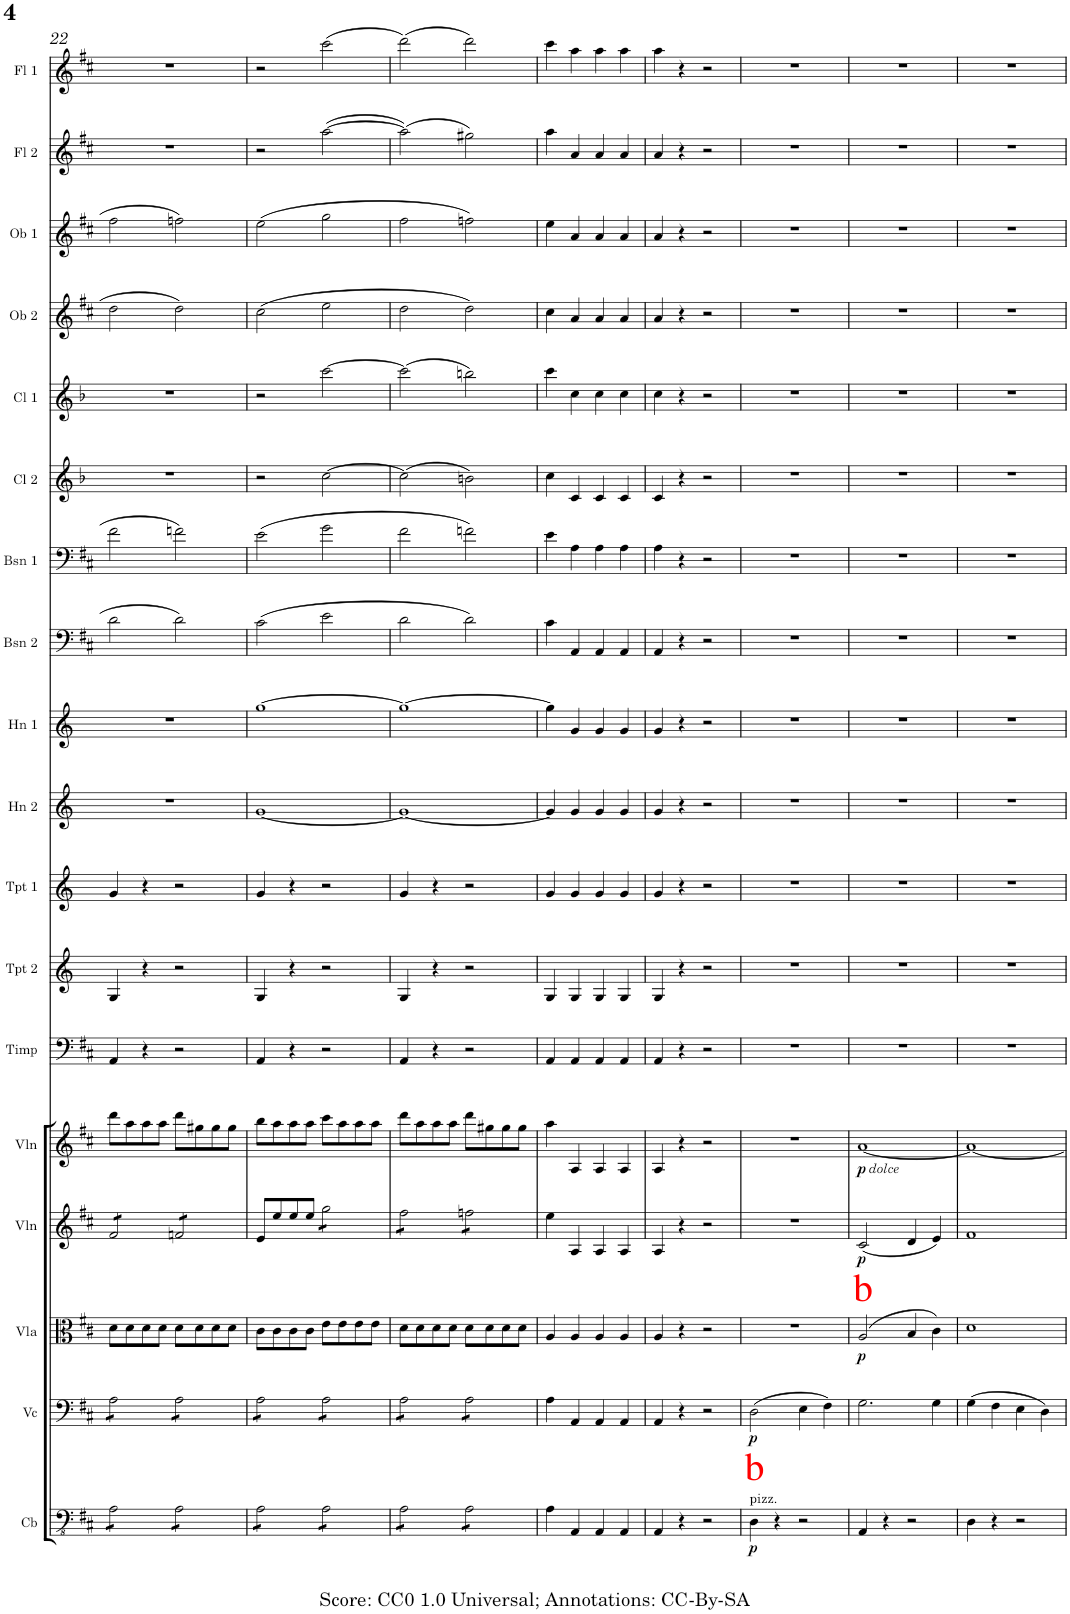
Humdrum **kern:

**kern	**dynam	**kern	**text	**dynam	**kern	**dynam	**kern	**text	**dynam	**kern	**dynam	**kern	**kern	**kern	**kern	**kern	**kern	**kern	**kern	**kern	**kern	**kern	**kern	**kern
*part18	*part18	*part17	*part17	*part17	*part16	*part16	*part15	*part15	*part15	*part14	*part14	*part13	*part12	*part11	*part10	*part9	*part8	*part7	*part6	*part5	*part4	*part3	*part2	*part1
*staff18	*staff18	*staff17	*staff17	*staff17	*staff16	*staff16	*staff15	*staff15	*staff15	*staff14	*staff14	*staff13	*staff12	*staff11	*staff10	*staff9	*staff8	*staff7	*staff6	*staff5	*staff4	*staff3	*staff2	*staff1
*I"Contrabass	*	*I"Violoncello	*	*	*I"Viola	*	*I"Violin	*	*	*I"Violin	*	*I"Timpani	*I"D Trumpet 2	*I"D Trumpet 1	*I"D Horn 2	*I"D Horn 1	*I"Bassoon 2	*I"Bassoon 1	*I"A Clarinet 2	*I"A Clarinet 1	*I"Oboe 2	*I"Oboe 1	*I"Flute 2	*I"Flute 1
*I'Cb	*	*I'Vc	*	*	*I'Vla	*	*I'Vln	*	*	*I'Vln	*	*I'Timp	*I'Tpt 2	*I'Tpt 1	*I'Hn 2	*I'Hn 1	*I'Bsn 2	*I'Bsn 1	*I'Cl 2	*I'Cl 1	*I'Ob 2	*I'Ob 1	*I'Fl 2	*I'Fl 1
!!LO:PB:g=z
*clefFv4	*	*clefF4	*	*	*clefC3	*	*clefG2	*	*	*clefG2	*	*clefF4	*clefG2	*clefG2	*clefG2	*clefG2	*clefF4	*clefF4	*clefG2	*clefG2	*clefG2	*clefG2	*clefG2	*clefG2
*	*	*	*	*	*	*	*	*	*	*	*	*	*Trd-1c-2	*Trd-1c-2	*Trd6c10	*Trd6c10	*	*	*Trd2c3	*Trd2c3	*	*	*	*
*k[f#c#]	*	*k[f#c#]	*	*	*k[f#c#]	*	*k[f#c#]	*	*	*k[f#c#]	*	*k[f#c#]	*k[]	*k[]	*k[]	*k[]	*k[f#c#]	*k[f#c#]	*k[b-]	*k[b-]	*k[f#c#]	*k[f#c#]	*k[f#c#]	*k[f#c#]
*M2/2	*	*M2/2	*	*	*M2/2	*	*M2/2	*	*	*M2/2	*	*M2/2	*M2/2	*M2/2	*M2/2	*M2/2	*M2/2	*M2/2	*M2/2	*M2/2	*M2/2	*M2/2	*M2/2	*M2/2
*met(c|)	*	*met(c|)	*	*	*met(c|)	*	*met(c|)	*	*	*met(c|)	*	*met(c|)	*met(c|)	*met(c|)	*met(c|)	*met(c|)	*met(c|)	*met(c|)	*met(c|)	*met(c|)	*met(c|)	*met(c|)	*met(c|)	*met(c|)
=22	=22	=22	=22	=22	=22	=22	=22	=22	=22	=22	=22	=22	=22	=22	=22	=22	=22	=22	=22	=22	=22	=22	=22	=22
*tremolo	*	*	*	*	*	*	*	*	*	*	*	*	*	*	*	*	*	*	*	*	*	*	*	*
*	*	*tremolo	*	*	*	*	*	*	*	*	*	*	*	*	*	*	*	*	*	*	*	*	*	*
*	*	*	*	*	*	*	*tremolo	*	*	*	*	*	*	*	*	*	*	*	*	*	*	*	*	*
8AA\L	.	8A\L	.	.	8d\L	.	8f#/L	.	.	8ddd\L	.	4AA/	4G/	4g/	1r	1r	2d\	2f#\	1r	1r	2dd\	2ff#\	1r	1r
8AA\	.	8A\	.	.	8d\	.	8f#/	.	.	8aa\	.	.	.	.	.	.	.	.	.	.	.	.	.	.
8AA\	.	8A\	.	.	8d\	.	8f#/	.	.	8aa\	.	4r	4r	4r	.	.	.	.	.	.	.	.	.	.
8AA\J	.	8A\J	.	.	8d\J	.	8f#/J	.	.	8aa\J	.	.	.	.	.	.	.	.	.	.	.	.	.	.
8AA\L	.	8A\L	.	.	8d\L	.	8fn/L	.	.	8ddd\L	.	2r	2r	2r	.	.	2d\	2fn\	.	.	2dd\	2ffn\	.	.
8AA\	.	8A\	.	.	8d\	.	8fn/	.	.	8gg#X\	.	.	.	.	.	.	.	.	.	.	.	.	.	.
8AA\	.	8A\	.	.	8d\	.	8fn/	.	.	8gg#\	.	.	.	.	.	.	.	.	.	.	.	.	.	.
8AA\J	.	8A\J	.	.	8d\J	.	8fn/J	.	.	8gg#\J	.	.	.	.	.	.	.	.	.	.	.	.	.	.
*	*	*	*	*	*	*	*Xtremolo	*	*	*	*	*	*	*	*	*	*	*	*	*	*	*	*	*
=23	=23	=23	=23	=23	=23	=23	=23	=23	=23	=23	=23	=23	=23	=23	=23	=23	=23	=23	=23	=23	=23	=23	=23	=23
8AA\L	.	8A\L	.	.	8c#\L	.	8e/L	.	.	8bb\L	.	4AA/	4G/	4g/	[1g	[1gg	(2c#\	(2e\	2r	2r	(2cc#\	(2ee\	2r	2r
8AA\	.	8A\	.	.	8c#\	.	8ee/	.	.	8aa\	.	.	.	.	.	.	.	.	.	.	.	.	.	.
8AA\	.	8A\	.	.	8c#\	.	8ee/	.	.	8aa\	.	4r	4r	4r	.	.	.	.	.	.	.	.	.	.
8AA\J	.	8A\J	.	.	8c#\J	.	8ee/J	.	.	8aa\J	.	.	.	.	.	.	.	.	.	.	.	.	.	.
*	*	*	*	*	*	*	*tremolo	*	*	*	*	*	*	*	*	*	*	*	*	*	*	*	*	*
8AA\L	.	8A\L	.	.	8e\L	.	8gg\L	.	.	8ccc#\L	.	2r	2r	2r	.	.	2e\	2g\	[2cc\	[2ccc\	2ee\	2gg\	([2aa\	(2ccc#\
8AA\	.	8A\	.	.	8e\	.	8gg\	.	.	8aa\	.	.	.	.	.	.	.	.	.	.	.	.	.	.
8AA\	.	8A\	.	.	8e\	.	8gg\	.	.	8aa\	.	.	.	.	.	.	.	.	.	.	.	.	.	.
8AA\J	.	8A\J	.	.	8e\J	.	8gg\J	.	.	8aa\J	.	.	.	.	.	.	.	.	.	.	.	.	.	.
=24	=24	=24	=24	=24	=24	=24	=24	=24	=24	=24	=24	=24	=24	=24	=24	=24	=24	=24	=24	=24	=24	=24	=24	=24
8AA\L	.	8A\L	.	.	8d\L	.	8ff#\L	.	.	8ddd\L	.	4AA/	4G/	4g/	1g_	1gg_	2d\	2f#\	(2cc\]	(2ccc\]	2dd\	2ff#\	(2aa\])	(2ddd\)
8AA\	.	8A\	.	.	8d\	.	8ff#\	.	.	8aa\	.	.	.	.	.	.	.	.	.	.	.	.	.	.
8AA\	.	8A\	.	.	8d\	.	8ff#\	.	.	8aa\	.	4r	4r	4r	.	.	.	.	.	.	.	.	.	.
8AA\J	.	8A\J	.	.	8d\J	.	8ff#\J	.	.	8aa\J	.	.	.	.	.	.	.	.	.	.	.	.	.	.
8AA\L	.	8A\L	.	.	8d\L	.	8ffn\L	.	.	8ddd\L	.	2r	2r	2r	.	.	2d\)	2fn\)	2bn\)	2bbn\)	2dd\)	2ffn\)	2gg#X\)	2ddd\)
8AA\	.	8A\	.	.	8d\	.	8ffn\	.	.	8gg#X\	.	.	.	.	.	.	.	.	.	.	.	.	.	.
8AA\	.	8A\	.	.	8d\	.	8ffn\	.	.	8gg#\	.	.	.	.	.	.	.	.	.	.	.	.	.	.
8AA\J	.	8A\J	.	.	8d\J	.	8ffn\J	.	.	8gg#\J	.	.	.	.	.	.	.	.	.	.	.	.	.	.
*	*	*	*	*	*	*	*Xtremolo	*	*	*	*	*	*	*	*	*	*	*	*	*	*	*	*	*
*	*	*Xtremolo	*	*	*	*	*	*	*	*	*	*	*	*	*	*	*	*	*	*	*	*	*	*
*Xtremolo	*	*	*	*	*	*	*	*	*	*	*	*	*	*	*	*	*	*	*	*	*	*	*	*
=25	=25	=25	=25	=25	=25	=25	=25	=25	=25	=25	=25	=25	=25	=25	=25	=25	=25	=25	=25	=25	=25	=25	=25	=25
4AA\	.	4A\	.	.	4A/	.	4ee\	.	.	4aa\	.	4AA/	4G/	4g/	4g/]	4gg\]	4c#\	4e\	4cc\	4ccc\	4cc#\	4ee\	4aa\	4ccc#\
4AAA/	.	4AA/	.	.	4A/	.	4A/	.	.	4A/	.	4AA/	4G/	4g/	4g/	4g/	4AA/	4A\	4c/	4cc\	4a/	4a/	4a/	4aa\
4AAA/	.	4AA/	.	.	4A/	.	4A/	.	.	4A/	.	4AA/	4G/	4g/	4g/	4g/	4AA/	4A\	4c/	4cc\	4a/	4a/	4a/	4aa\
4AAA/	.	4AA/	.	.	4A/	.	4A/	.	.	4A/	.	4AA/	4G/	4g/	4g/	4g/	4AA/	4A\	4c/	4cc\	4a/	4a/	4a/	4aa\
=26	=26	=26	=26	=26	=26	=26	=26	=26	=26	=26	=26	=26	=26	=26	=26	=26	=26	=26	=26	=26	=26	=26	=26	=26
4AAA/	.	4AA/	.	.	4A/	.	4A/	.	.	4A/	.	4AA/	4G/	4g/	4g/	4g/	4AA/	4A\	4c/	4cc\	4a/	4a/	4a/	4aa\
4r	.	4r	.	.	4r	.	4r	.	.	4r	.	4r	4r	4r	4r	4r	4r	4r	4r	4r	4r	4r	4r	4r
2r	.	2r	.	.	2r	.	2r	.	.	2r	.	2r	2r	2r	2r	2r	2r	2r	2r	2r	2r	2r	2r	2r
=27	=27	=27	=27	=27	=27	=27	=27	=27	=27	=27	=27	=27	=27	=27	=27	=27	=27	=27	=27	=27	=27	=27	=27	=27
!LO:TX:a:t=pizz.	!	!	!	!	!	!	!	!	!	!	!	!	!	!	!	!	!	!	!	!	!	!	!	!
!	!LO:DY:b	!	!LO:LY:b:color=#FF0000	!LO:DY:b	!	!	!	!	!	!	!	!	!	!	!	!	!	!	!	!	!	!	!	!
4DD\	p	(2D\	b	p	1r	.	1r	.	.	1r	.	1r	1r	1r	1r	1r	1r	1r	1r	1r	1r	1r	1r	1r
4r	.	.	.	.	.	.	.	.	.	.	.	.	.	.	.	.	.	.	.	.	.	.	.	.
2r	.	4E\	.	.	.	.	.	.	.	.	.	.	.	.	.	.	.	.	.	.	.	.	.	.
.	.	4F#\)	.	.	.	.	.	.	.	.	.	.	.	.	.	.	.	.	.	.	.	.	.	.
=28	=28	=28	=28	=28	=28	=28	=28	=28	=28	=28	=28	=28	=28	=28	=28	=28	=28	=28	=28	=28	=28	=28	=28	=28
!	!	!	!	!	!	!	!	!	!	!LO:TX:b:i:t=dolce	!	!	!	!	!	!	!	!	!	!	!	!	!	!
!	!	!	!	!	!	!LO:DY:b	!	!LO:LY:b:color=#FF0000	!LO:DY:b	!	!LO:DY:b	!	!	!	!	!	!	!	!	!	!	!	!	!
4AAA/	.	2.G\	.	.	(2A/	p	(2c#/	b	p	[1a	p	1r	1r	1r	1r	1r	1r	1r	1r	1r	1r	1r	1r	1r
4r	.	.	.	.	.	.	.	.	.	.	.	.	.	.	.	.	.	.	.	.	.	.	.	.
2r	.	.	.	.	4B/	.	4d/	.	.	.	.	.	.	.	.	.	.	.	.	.	.	.	.	.
.	.	4G\	.	.	4c#\)	.	4e/)	.	.	.	.	.	.	.	.	.	.	.	.	.	.	.	.	.
=29	=29	=29	=29	=29	=29	=29	=29	=29	=29	=29	=29	=29	=29	=29	=29	=29	=29	=29	=29	=29	=29	=29	=29	=29
4DD\	.	(4G\	.	.	1d	.	1f#	.	.	1a_	.	1r	1r	1r	1r	1r	1r	1r	1r	1r	1r	1r	1r	1r
4r	.	4F#\	.	.	.	.	.	.	.	.	.	.	.	.	.	.	.	.	.	.	.	.	.	.
2r	.	4E\	.	.	.	.	.	.	.	.	.	.	.	.	.	.	.	.	.	.	.	.	.	.
.	.	4D\)	.	.	.	.	.	.	.	.	.	.	.	.	.	.	.	.	.	.	.	.	.	.
=	=	=	=	=	=	=	=	=	=	=	=	=	=	=	=	=	=	=	=	=	=	=	=	=
*-	*-	*-	*-	*-	*-	*-	*-	*-	*-	*-	*-	*-	*-	*-	*-	*-	*-	*-	*-	*-	*-	*-	*-	*-
